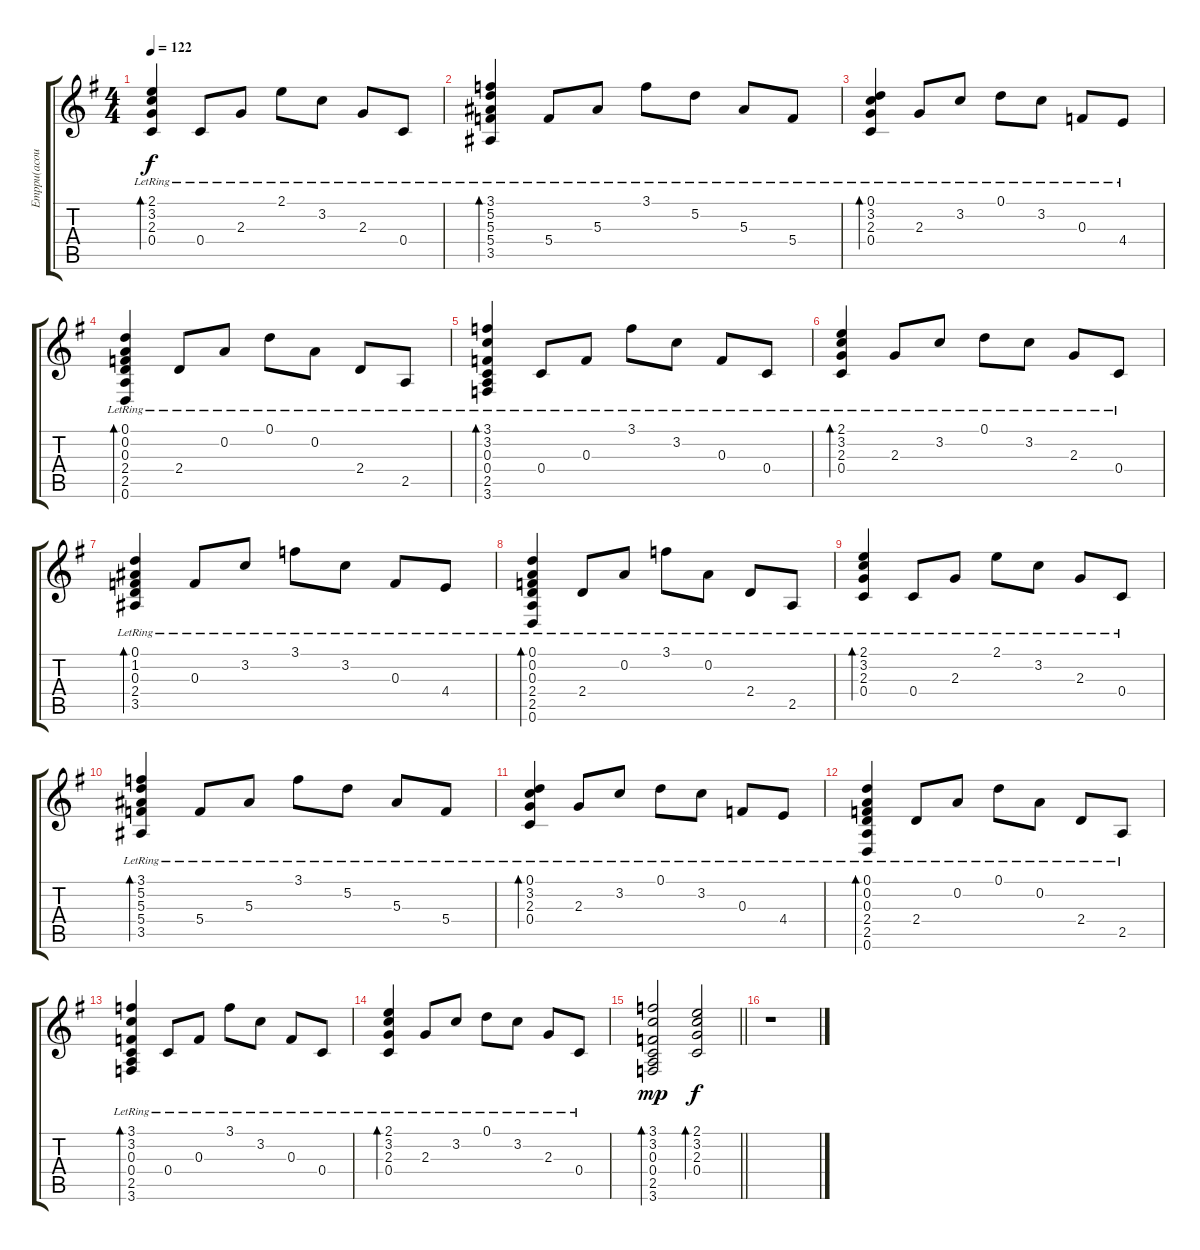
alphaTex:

\track ("Emppu(acoustic)" "Emppu(acou") {instrument acousticguitarsteel}
\staff {score tabs}
\tuning (D4 A3 F3 C3 G2 D2) {hide}
\ts (4 4)
\tempo 122
\clef g2
\ks g
(2.1{lr} 3.2{lr} 2.3{lr} 0.4{lr}).4{bd 60 dy f} 0.4{lr}.8 2.3{lr}.8 2.1{lr}.8 3.2{lr}.8 2.3{lr}.8 0.4{lr}.8 |
(3.1{lr} 5.2{lr} 5.3{lr} 5.4{lr} 3.5{lr}).4{bd 60} 5.4{lr}.8 5.3{lr}.8 3.1{lr}.8 5.2{lr}.8 5.3{lr}.8 5.4{lr}.8 |
(0.1{lr} 3.2{lr} 2.3{lr} 0.4{lr}).4{bd 60} 2.3{lr}.8 3.2{lr}.8 0.1{lr}.8 3.2{lr}.8 0.3{lr}.8 4.4{lr}.8 |
(0.1{lr} 0.2{lr} 0.3{lr} 2.4{lr} 2.5{lr} 0.6{lr}).4{bd 60} 2.4{lr}.8 0.2{lr}.8 0.1{lr}.8 0.2{lr}.8 2.4{lr}.8 2.5{lr}.8 |
(3.1{lr} 3.2{lr} 0.3{lr} 0.4 2.5 3.6).4{bd 30} 0.4{lr}.8 0.3{lr}.8 3.1{lr}.8 3.2{lr}.8 0.3{lr}.8 0.4{lr}.8 |
(2.1{lr} 3.2{lr} 2.3{lr} 0.4{lr}).4{bd 60} 2.3{lr}.8 3.2{lr}.8 0.1{lr}.8 3.2{lr}.8 2.3{lr}.8 0.4{lr}.8 |
(0.1{lr} 1.2{lr} 0.3{lr} 2.4{lr} 3.5{lr}).4{bd 60} 0.3{lr}.8 3.2{lr}.8 3.1{lr}.8 3.2{lr}.8 0.3{lr}.8 4.4{lr}.8 |
(0.1{lr} 0.2{lr} 0.3{lr} 2.4{lr} 2.5{lr} 0.6{lr}).4{bd 60} 2.4{lr}.8 0.2{lr}.8 3.1{lr}.8 0.2{lr}.8 2.4{lr}.8 2.5{lr}.8 |
(2.1{lr} 3.2{lr} 2.3{lr} 0.4{lr}).4{bd 60} 0.4{lr}.8 2.3{lr}.8 2.1{lr}.8 3.2{lr}.8 2.3{lr}.8 0.4{lr}.8 |
(3.1{lr} 5.2{lr} 5.3{lr} 5.4{lr} 3.5{lr}).4{bd 60} 5.4{lr}.8 5.3{lr}.8 3.1{lr}.8 5.2{lr}.8 5.3{lr}.8 5.4{lr}.8 |
(0.1{lr} 3.2{lr} 2.3{lr} 0.4{lr}).4{bd 60} 2.3{lr}.8 3.2{lr}.8 0.1{lr}.8 3.2{lr}.8 0.3{lr}.8 4.4{lr}.8 |
(0.1{lr} 0.2{lr} 0.3{lr} 2.4{lr} 2.5{lr} 0.6{lr}).4{bd 60} 2.4{lr}.8 0.2{lr}.8 0.1{lr}.8 0.2{lr}.8 2.4{lr}.8 2.5{lr}.8 |
(3.1{lr} 3.2{lr} 0.3{lr} 0.4 2.5 3.6).4{bd 60} 0.4{lr}.8 0.3{lr}.8 3.1{lr}.8 3.2{lr}.8 0.3{lr}.8 0.4{lr}.8 |
(2.1{lr} 3.2{lr} 2.3{lr} 0.4{lr}).4{bd 60} 2.3{lr}.8 3.2{lr}.8 0.1{lr}.8 3.2{lr}.8 2.3{lr}.8 0.4{lr}.8 |
\barLineRight lightlight
(3.1 3.2 0.3 0.4 2.5 3.6).2{bd 30 dy mp} (2.1 3.2 2.3 0.4).2{bd 30 dy f} |
r.1
